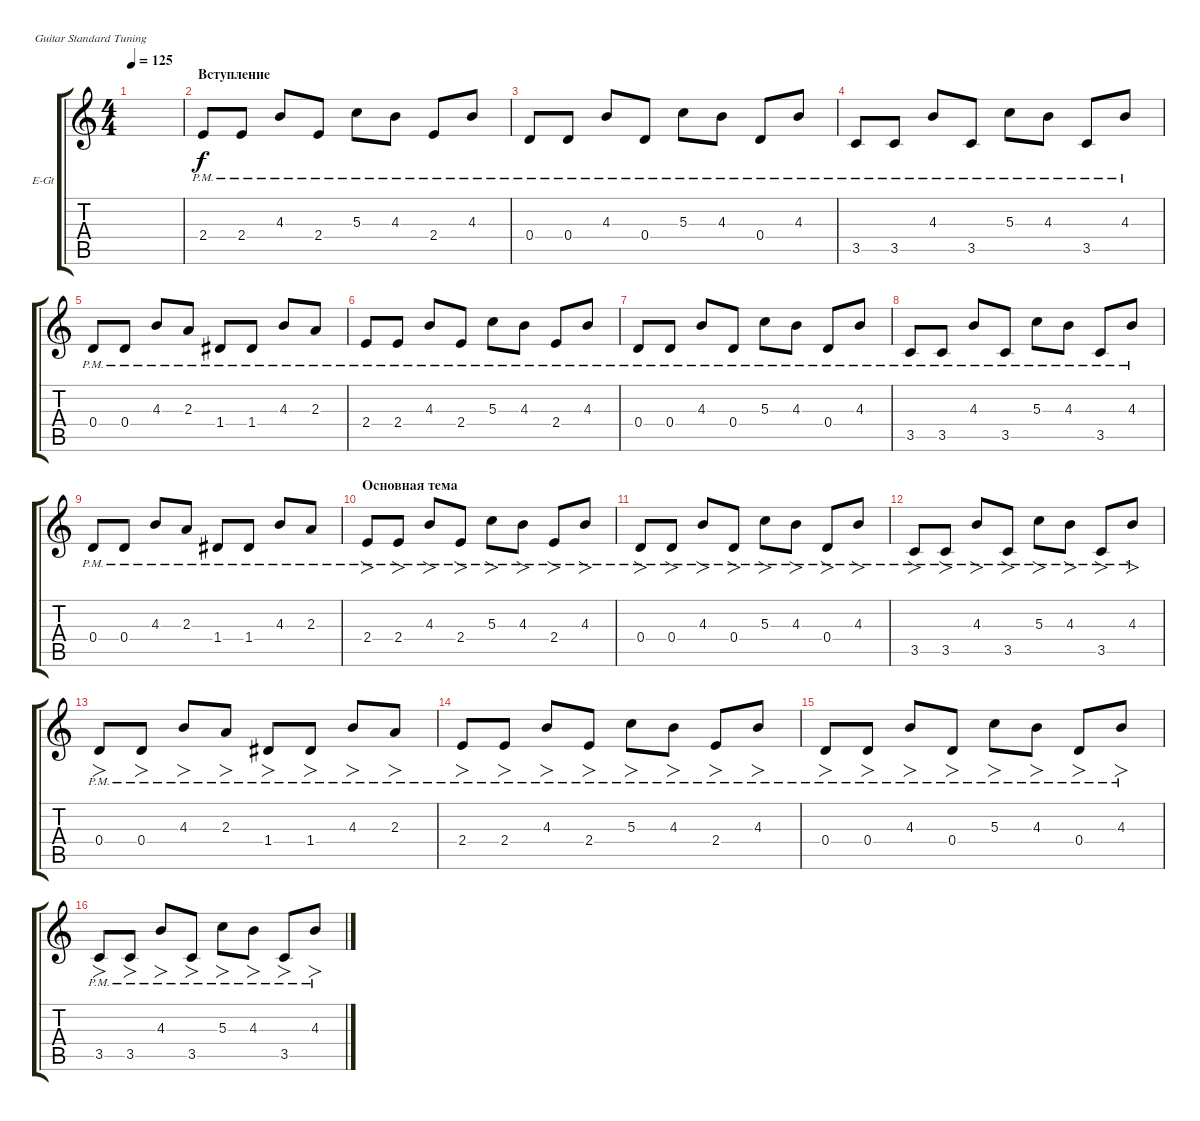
\defaultSystemsLayout 4
\bracketExtendMode groupsimilarinstruments
\firstSystemTrackNameOrientation horizontal
\otherSystemsTrackNameOrientation horizontal
\track ("Electric Guitar" "E-Gt") {instrument distortionguitar}
\staff {score tabs}
\tuning (E4 B3 G3 D3 A2 E2)
\ts (4 4)
\tempo 125
\clef g2
\ks c
|
\section ("" "Вступление")
2.4{pm}.8 2.4{pm}.8 4.3{pm}.8 2.4{pm}.8 5.3{pm}.8 4.3{pm}.8 2.4{pm}.8 4.3{pm}.8 |
0.4{pm}.8 0.4{pm}.8 4.3{pm}.8 0.4{pm}.8 5.3{pm}.8 4.3{pm}.8 0.4{pm}.8 4.3{pm}.8 |
3.5{pm}.8 3.5{pm}.8 4.3{pm}.8 3.5{pm}.8 5.3{pm}.8 4.3{pm}.8 3.5{pm}.8 4.3{pm}.8 |
0.4{pm}.8 0.4{pm}.8 4.3{pm}.8 2.3{pm}.8 1.4{pm}.8 1.4{pm}.8 4.3{pm}.8 2.3{pm}.8 |
2.4{pm}.8 2.4{pm}.8 4.3{pm}.8 2.4{pm}.8 5.3{pm}.8 4.3{pm}.8 2.4{pm}.8 4.3{pm}.8 |
0.4{pm}.8 0.4{pm}.8 4.3{pm}.8 0.4{pm}.8 5.3{pm}.8 4.3{pm}.8 0.4{pm}.8 4.3{pm}.8 |
3.5{pm}.8 3.5{pm}.8 4.3{pm}.8 3.5{pm}.8 5.3{pm}.8 4.3{pm}.8 3.5{pm}.8 4.3{pm}.8 |
0.4{pm}.8 0.4{pm}.8 4.3{pm}.8 2.3{pm}.8 1.4{pm}.8 1.4{pm}.8 4.3{pm}.8 2.3{pm}.8 |
\section ("" "Основная тема")
2.4{pm}.8{fo} 2.4{pm}.8{fo} 4.3{pm}.8{fo} 2.4{pm}.8{fo} 5.3{pm}.8{fo} 4.3{pm}.8{fo} 2.4{pm}.8{fo} 4.3{pm}.8{fo} |
0.4{pm}.8{fo} 0.4{pm}.8{fo} 4.3{pm}.8{fo} 0.4{pm}.8{fo} 5.3{pm}.8{fo} 4.3{pm}.8{fo} 0.4{pm}.8{fo} 4.3{pm}.8{fo} |
3.5{pm}.8{fo} 3.5{pm}.8{fo} 4.3{pm}.8{fo} 3.5{pm}.8{fo} 5.3{pm}.8{fo} 4.3{pm}.8{fo} 3.5{pm}.8{fo} 4.3{pm}.8{fo} |
0.4{pm}.8{fo} 0.4{pm}.8{fo} 4.3{pm}.8{fo} 2.3{pm}.8{fo} 1.4{pm}.8{fo} 1.4{pm}.8{fo} 4.3{pm}.8{fo} 2.3{pm}.8{fo} |
2.4{pm}.8{fo} 2.4{pm}.8{fo} 4.3{pm}.8{fo} 2.4{pm}.8{fo} 5.3{pm}.8{fo} 4.3{pm}.8{fo} 2.4{pm}.8{fo} 4.3{pm}.8{fo} |
0.4{pm}.8{fo} 0.4{pm}.8{fo} 4.3{pm}.8{fo} 0.4{pm}.8{fo} 5.3{pm}.8{fo} 4.3{pm}.8{fo} 0.4{pm}.8{fo} 4.3{pm}.8{fo} |
3.5{pm}.8{fo} 3.5{pm}.8{fo} 4.3{pm}.8{fo} 3.5{pm}.8{fo} 5.3{pm}.8{fo} 4.3{pm}.8{fo} 3.5{pm}.8{fo} 4.3{pm}.8{fo}
